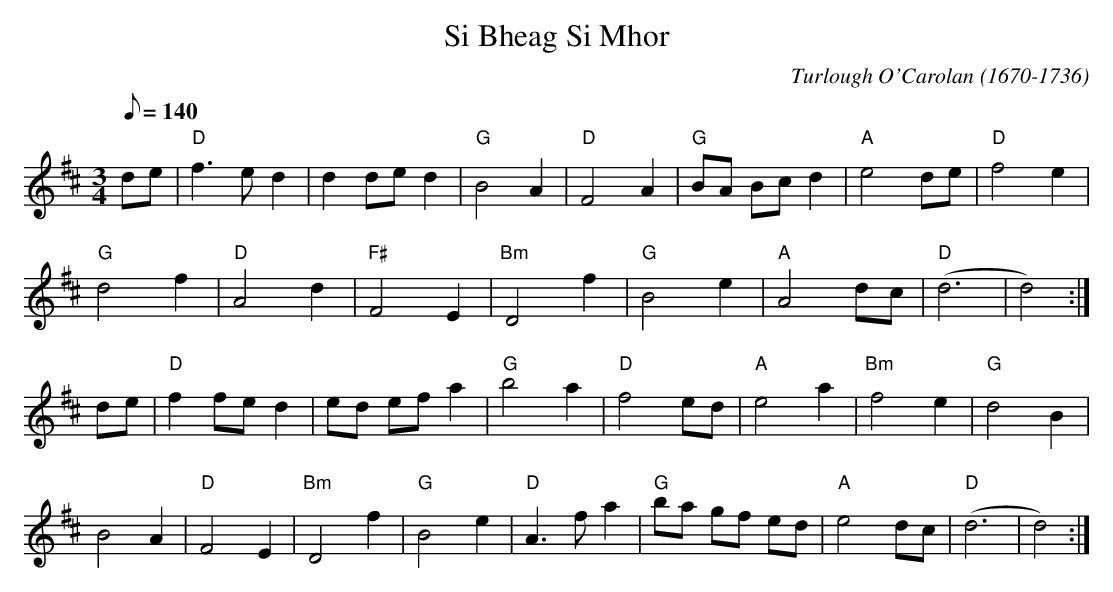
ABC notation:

X:1
T: Si Bheag Si Mhor
C: Turlough O'Carolan (1670-1736)
M: 3/4
L: 1/8
Q: 140
K: Dmaj
de |\
"D" f2>e2 d2 | d2 de d2 | "G" B4 A2 | "D" F4 A2 |\
"G" BA Bc d2 | "A" e4 de | "D" f4 e2 |
"G" d4 f2 | "D" A4 d2 | "F#" F4 E2 |\
"Bm" D4 f2 | "G" B4 e2 | "A" A4 dc | "D" (d6 | d4) :|
de |\
"D" f2 fe d2 | ed ef a2 | "G" b4 a2 | "D" f4 ed |\
"A" e4 a2 | "Bm" f4 e2 | "G" d4 B2 |
B4 A2 | "D" F4 E2 | "Bm" D4 f2 | "G" B4 e2 | "D" A2>f2 a2 |\
"G" ba gf ed | "A" e4 dc | "D" (d6 | d4) :|
